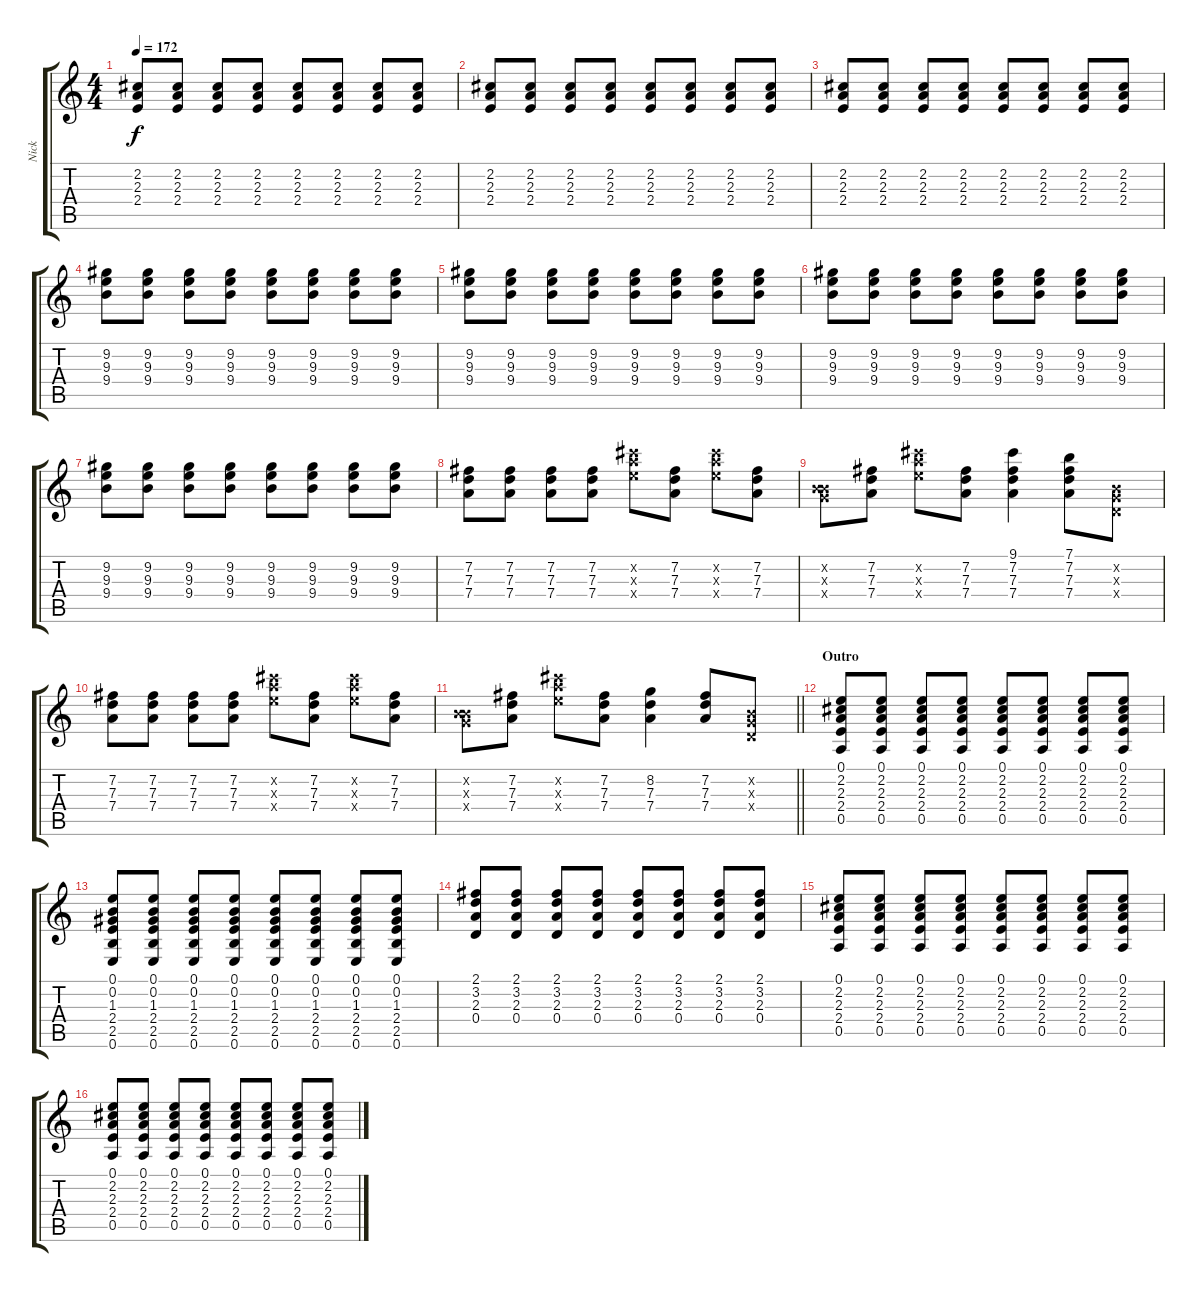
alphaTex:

\track ("Nick" "Nick") {instrument distortionguitar}
\staff {score tabs}
\tuning (E4 B3 G3 D3 A2 E2) {hide}
\ts (4 4)
\tempo 172
\clef g2
\ks c
(2.2 2.3 2.4).8{dy f} (2.2 2.3 2.4).8 (2.2 2.3 2.4).8 (2.2 2.3 2.4).8 (2.2 2.3 2.4).8 (2.2 2.3 2.4).8 (2.2 2.3 2.4).8 (2.2 2.3 2.4).8 |
(2.2 2.3 2.4).8 (2.2 2.3 2.4).8 (2.2 2.3 2.4).8 (2.2 2.3 2.4).8 (2.2 2.3 2.4).8 (2.2 2.3 2.4).8 (2.2 2.3 2.4).8 (2.2 2.3 2.4).8 |
(2.2 2.3 2.4).8 (2.2 2.3 2.4).8 (2.2 2.3 2.4).8 (2.2 2.3 2.4).8 (2.2 2.3 2.4).8 (2.2 2.3 2.4).8 (2.2 2.3 2.4).8 (2.2 2.3 2.4).8 |
(9.2 9.3 9.4).8 (9.2 9.3 9.4).8 (9.2 9.3 9.4).8 (9.2 9.3 9.4).8 (9.2 9.3 9.4).8 (9.2 9.3 9.4).8 (9.2 9.3 9.4).8 (9.2 9.3 9.4).8 |
(9.2 9.3 9.4).8 (9.2 9.3 9.4).8 (9.2 9.3 9.4).8 (9.2 9.3 9.4).8 (9.2 9.3 9.4).8 (9.2 9.3 9.4).8 (9.2 9.3 9.4).8 (9.2 9.3 9.4).8 |
(9.2 9.3 9.4).8 (9.2 9.3 9.4).8 (9.2 9.3 9.4).8 (9.2 9.3 9.4).8 (9.2 9.3 9.4).8 (9.2 9.3 9.4).8 (9.2 9.3 9.4).8 (9.2 9.3 9.4).8 |
(9.2 9.3 9.4).8 (9.2 9.3 9.4).8 (9.2 9.3 9.4).8 (9.2 9.3 9.4).8 (9.2 9.3 9.4).8 (9.2 9.3 9.4).8 (9.2 9.3 9.4).8 (9.2 9.3 9.4).8 |
(7.2 7.3 7.4).8 (7.2 7.3 7.4).8 (7.2 7.3 7.4).8 (7.2 7.3 7.4).8 (14.2{x} 14.3{x} 14.4{x}).8 (7.2 7.3 7.4).8 (14.2{x} 14.3{x} 14.4{x}).8 (7.2 7.3 7.4).8 |
(0.2{x} 0.3{x} 9.4{x}).8 (7.2 7.3 7.4).8 (14.2{x} 14.3{x} 14.4{x}).8 (7.2 7.3 7.4).8 (9.1 7.2 7.3 7.4).4 (7.1 7.2 7.3 7.4).8 (0.2{x} 0.3{x} 0.4{x}).8 |
(7.2 7.3 7.4).8 (7.2 7.3 7.4).8 (7.2 7.3 7.4).8 (7.2 7.3 7.4).8 (14.2{x} 14.3{x} 14.4{x}).8 (7.2 7.3 7.4).8 (14.2{x} 14.3{x} 14.4{x}).8 (7.2 7.3 7.4).8 |
\barLineRight lightlight
(0.2{x} 0.3{x} 9.4{x}).8 (7.2 7.3 7.4).8 (14.2{x} 14.3{x} 14.4{x}).8 (7.2 7.3 7.4).8 (8.2 7.3 7.4).4 (7.2 7.3 7.4).8 (0.2{x} 0.3{x} 0.4{x}).8 |
\section ("" "Outro")
(0.1 2.2 2.3 2.4 0.5).8 (0.1 2.2 2.3 2.4 0.5).8 (0.1 2.2 2.3 2.4 0.5).8 (0.1 2.2 2.3 2.4 0.5).8 (0.1 2.2 2.3 2.4 0.5).8 (0.1 2.2 2.3 2.4 0.5).8 (0.1 2.2 2.3 2.4 0.5).8 (0.1 2.2 2.3 2.4 0.5).8 |
(0.1 0.2 1.3 2.4 2.5 0.6).8 (0.1 0.2 1.3 2.4 2.5 0.6).8 (0.1 0.2 1.3 2.4 2.5 0.6).8 (0.1 0.2 1.3 2.4 2.5 0.6).8 (0.1 0.2 1.3 2.4 2.5 0.6).8 (0.1 0.2 1.3 2.4 2.5 0.6).8 (0.1 0.2 1.3 2.4 2.5 0.6).8 (0.1 0.2 1.3 2.4 2.5 0.6).8 |
(2.1 3.2 2.3 0.4).8 (2.1 3.2 2.3 0.4).8 (2.1 3.2 2.3 0.4).8 (2.1 3.2 2.3 0.4).8 (2.1 3.2 2.3 0.4).8 (2.1 3.2 2.3 0.4).8 (2.1 3.2 2.3 0.4).8 (2.1 3.2 2.3 0.4).8 |
(0.1 2.2 2.3 2.4 0.5).8 (0.1 2.2 2.3 2.4 0.5).8 (0.1 2.2 2.3 2.4 0.5).8 (0.1 2.2 2.3 2.4 0.5).8 (0.1 2.2 2.3 2.4 0.5).8 (0.1 2.2 2.3 2.4 0.5).8 (0.1 2.2 2.3 2.4 0.5).8 (0.1 2.2 2.3 2.4 0.5).8 |
(0.1 2.2 2.3 2.4 0.5).8 (0.1 2.2 2.3 2.4 0.5).8 (0.1 2.2 2.3 2.4 0.5).8 (0.1 2.2 2.3 2.4 0.5).8 (0.1 2.2 2.3 2.4 0.5).8 (0.1 2.2 2.3 2.4 0.5).8 (0.1 2.2 2.3 2.4 0.5).8 (0.1 2.2 2.3 2.4 0.5).8
